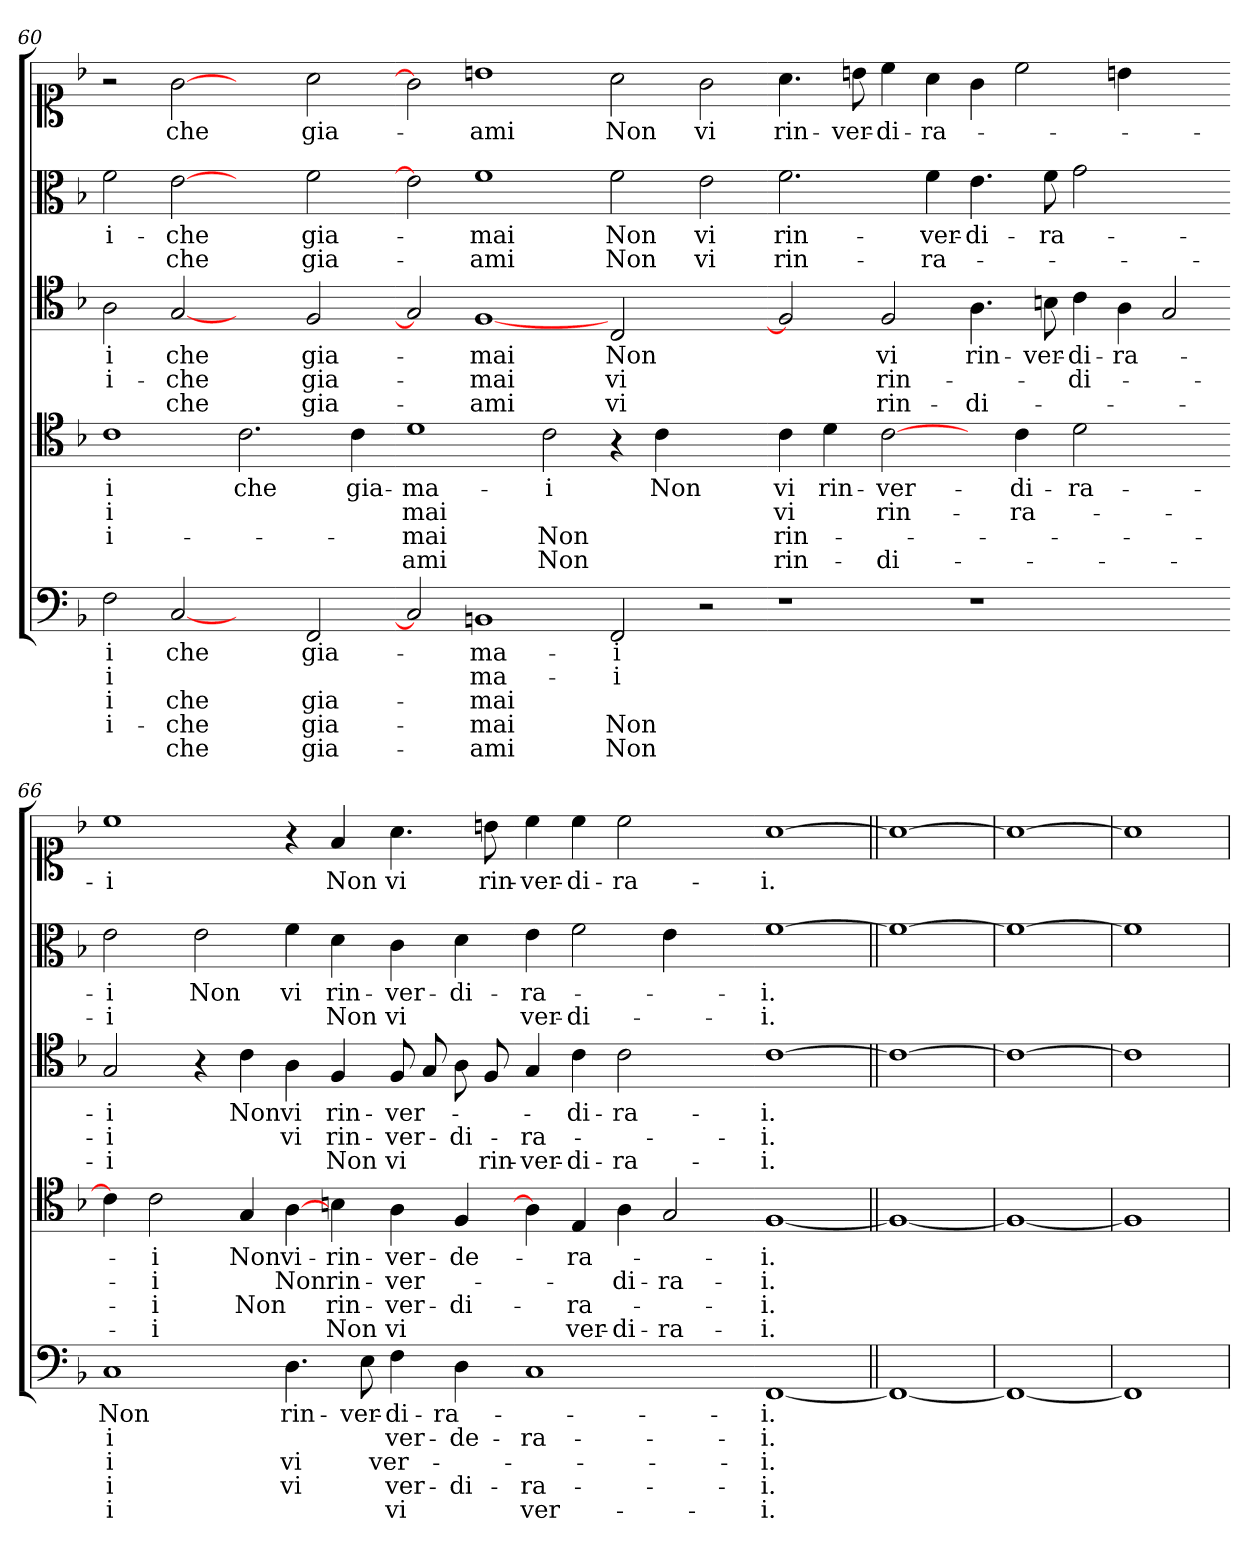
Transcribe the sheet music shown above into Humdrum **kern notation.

**kern	**text	**text	**text	**text	**text	**kern	**text	**text	**text	**text	**kern	**text	**text	**text	**kern	**text	**text	**kern	**text
*part5	*part5	*part5	*part5	*part5	*part5	*part4	*part4	*part4	*part4	*part4	*part3	*part3	*part3	*part3	*part2	*part2	*part2	*part1	*part1
*staff5	*staff5	*staff5	*staff5	*staff5	*staff5	*staff4	*staff4	*staff4	*staff4	*staff4	*staff3	*staff3	*staff3	*staff3	*staff2	*staff2	*staff2	*staff1	*staff1
*clefF4	*	*	*	*	*	*clefC4	*	*	*	*	*clefC4	*	*	*	*clefC3	*	*	*clefC1	*
*k[b-]	*	*	*	*	*	*k[b-]	*	*	*	*	*k[b-]	*	*	*	*k[b-]	*	*	*k[b-]	*
=60	=60	=60	=60	=60	=60	=60	=60	=60	=60	=60	=60	=60	=60	=60	=60	=60	=60	=60	=60
2F	i	i	i	i-	.	1c	i	i	i-	.	2A	i	i-	.	2f	i-	.	2r	.
[2C	che	.	che	che	che	.	.	.	.	.	[2G	che	che	che	[2e	che	che	[2g	che
2ryy	.	.	.	.	.	2.c	che	.	.	.	2ryy	.	.	.	2ryy	.	.	2ryy	.
2FF	gia-	.	gia-	gia-	gia-	.	.	.	.	.	2F	gia-	gia-	gia-	2f	gia-	gia-	2a	gia-
.	.	.	.	.	.	4c	gia-	.	.	.	.	.	.	.	.	.	.	.	.
=62-	=62-	=62-	=62-	=62-	=62-	=62-	=62-	=62-	=62-	=62-	=62-	=62-	=62-	=62-	=62-	=62-	=62-	=62-	=62-
2C]	.	.	.	.	.	1d	ma-	mai	mai	ami	2G]	.	.	.	2e]	.	.	2g]	.
1BBn	ma-	ma-	mai	mai	ami	.	.	.	.	.	[1F	mai	mai	ami	1f	mai	ami	1bn	ami
.	.	.	.	.	.	2c	i	.	Non	Non	.	.	.	.	.	.	.	.	.
2FF	i	i	.	Non	Non	4r	.	.	.	.	2C	Non	vi	vi	2f	Non	Non	2a	Non
.	.	.	.	.	.	4c	Non	.	.	.	.	.	.	.	.	.	.	.	.
2r	.	.	.	.	.	2ryy	.	.	.	.	2ryy	.	.	.	2e	vi	vi	2g	vi
=64-	=64-	=64-	=64-	=64-	=64-	=64-	=64-	=64-	=64-	=64-	=64-	=64-	=64-	=64-	=64-	=64-	=64-	=64-	=64-
1r	.	.	.	.	.	4c	vi	vi	rin-	rin-	2F]	.	.	.	2.f	rin-	rin-	4.a	rin-
.	.	.	.	.	.	4d	rin-	.	.	.	.	.	.	.	.	.	.	.	.
.	.	.	.	.	.	.	.	.	.	.	.	.	.	.	.	.	.	8bn	ver-
.	.	.	.	.	.	[2c	ver-	rin-	.	di-	2F	vi	rin-	rin-	.	.	.	4cc	di-
.	.	.	.	.	.	.	.	.	.	.	.	.	.	.	4f	ver-	ra-	4a	ra-
1r	.	.	.	.	.	4ryy	.	.	.	.	4.A	rin-	.	di-	4.e	di-	.	4g	.
.	.	.	.	.	.	4c	di-	ra-	.	.	.	.	.	.	.	.	.	2cc	.
.	.	.	.	.	.	.	.	.	.	.	8Bn	ver-	.	.	8f	ra-	.	.	.
.	.	.	.	.	.	2d	ra-	.	.	.	4c	di-	di-	.	2g	.	.	.	.
.	.	.	.	.	.	.	.	.	.	.	4A	ra-	.	.	.	.	.	4bn	.
2ryy	.	.	.	.	.	2ryy	.	.	.	.	2G	.	.	.	2ryy	.	.	2ryy	.
=66-	=66-	=66-	=66-	=66-	=66-	=66-	=66-	=66-	=66-	=66-	=66-	=66-	=66-	=66-	=66-	=66-	=66-	=66-	=66-
1C	Non	i	i	i	i	4c]	.	.	.	.	2G	i	i	i	2e	i	i	1cc	i
.	.	.	.	.	.	2c	i	i	i	i	.	.	.	.	.	.	.	.	.
.	.	.	.	.	.	.	.	.	.	.	4r	.	.	.	2e	Non	.	.	.
.	.	.	.	.	.	4G	Non	.	Non	.	4c	Non	.	.	.	.	.	.	.
4.D	rin-	.	vi	vi	.	[4A	vi-	Non	.	.	4A	vi	vi	.	4f	vi	.	4r	.
.	.	.	.	.	.	4Bn	rin-	rin-	rin-	Non	4F	rin-	rin-	Non	4d	rin-	Non	4f	Non
8E	ver-	.	.	.	.	.	.	.	.	.	.	.	.	.	.	.	.	.	.
4F	di-	ver-	ver-	ver-	vi	4A	ver-	ver-	ver-	vi	8F	ver-	ver-	vi	4c	ver-	vi	4.a	vi
.	.	.	.	.	.	.	.	.	.	.	8G	.	.	.	.	.	.	.	.
4D	ra-	de-	.	di-	.	4F	de-	.	di-	.	8A	.	di-	.	4d	di-	.	.	.
.	.	.	.	.	.	.	.	.	.	.	8F	.	.	rin-	.	.	.	8bn	rin-
=68-	=68-	=68-	=68-	=68-	=68-	=68-	=68-	=68-	=68-	=68-	=68-	=68-	=68-	=68-	=68-	=68-	=68-	=68-	=68-
1C	.	ra-	.	ra-	ver-	4A]	.	.	.	.	4G	.	ra-	ver-	4e	ra-	ver-	4cc	ver-
.	.	.	.	.	.	4E	ra-	.	ra-	ver-	4c	di-	.	di-	2f	.	di-	4cc	di-
.	.	.	.	.	.	4A	.	di-	.	di-	2c	ra-	.	ra-	.	.	.	2cc	ra-
.	.	.	.	.	.	2G	.	ra-	.	ra-	.	.	.	.	4e	.	.	.	.
4ryy	.	.	.	.	.	.	.	.	.	.	4ryy	.	.	.	4ryy	.	.	4ryy	.
=69-	=69-	=69-	=69-	=69-	=69-	=69-	=69-	=69-	=69-	=69-	=69-	=69-	=69-	=69-	=69-	=69-	=69-	=69-	=69-
[1FF/	i.	i.	i.	i.	i.	[1F/	i.	i.	i.	i.	[1c	i.	i.	i.	[1f	i.	i.	[1a	i.
=70||	=70||	=70||	=70||	=70||	=70||	=70||	=70||	=70||	=70||	=70||	=70||	=70||	=70||	=70||	=70||	=70||	=70||	=70||	=70||
1FF/_	.	.	.	.	.	1F/_	.	.	.	.	1c_	.	.	.	1f_	.	.	1a_	.
=71	=71	=71	=71	=71	=71	=71	=71	=71	=71	=71	=71	=71	=71	=71	=71	=71	=71	=71	=71
1FF/_	.	.	.	.	.	1F/_	.	.	.	.	1c_	.	.	.	1f_	.	.	1a_	.
=72	=72	=72	=72	=72	=72	=72	=72	=72	=72	=72	=72	=72	=72	=72	=72	=72	=72	=72	=72
1FF/]	.	.	.	.	.	1F/]	.	.	.	.	1c]	.	.	.	1f]	.	.	1a]	.
=	=	=	=	=	=	=	=	=	=	=	=	=	=	=	=	=	=	=	=
*-	*-	*-	*-	*-	*-	*-	*-	*-	*-	*-	*-	*-	*-	*-	*-	*-	*-	*-	*-
